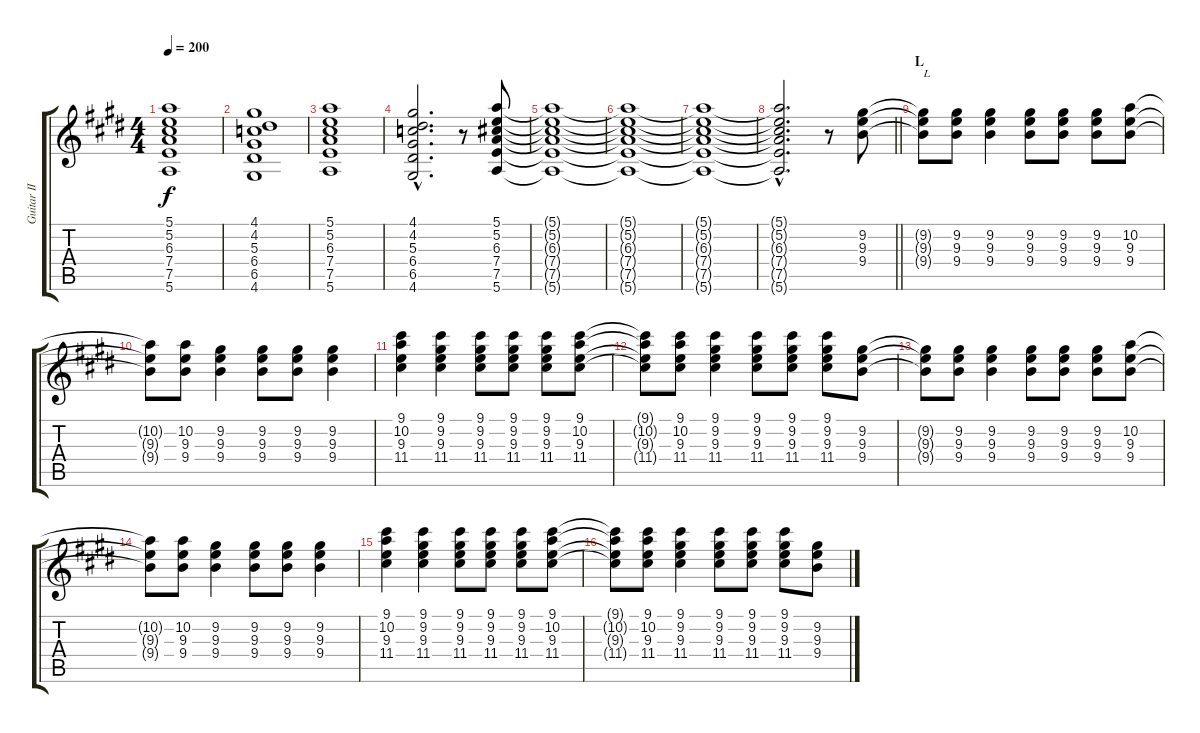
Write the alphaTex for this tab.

\track ("Guitar II" "Guitar II") {instrument distortionguitar}
\staff {score tabs}
\tuning (E4 B3 G3 D3 A2 E2) {hide}
\ts (4 4)
\tempo 200
\clef g2
\ks e
(5.1 5.2 6.3 7.4 7.5 5.6).1{dy f} |
(4.1 4.2 5.3 6.4 6.5 4.6).1 |
(5.1 5.2 6.3 7.4 7.5 5.6).1 |
(4.1{hac} 4.2{hac} 5.3{hac} 6.4{hac} 6.5{hac} 4.6{hac}).2{d} r.8 (5.1 5.2 6.3 7.4 7.5 5.6).8 |
(5.1{t} 5.2{t} 6.3{t} 7.4{t} 7.5{t} 5.6{t}).1 |
(5.1{t} 5.2{t} 6.3{t} 7.4{t} 7.5{t} 5.6{t}).1 |
(5.1{t} 5.2{t} 6.3{t} 7.4{t} 7.5{t} 5.6{t}).1 |
\barLineRight lightlight
(5.1{hac t} 5.2{hac t} 6.3{hac t} 7.4{hac t} 7.5{hac t} 5.6{hac t}).2{d} r.8 (9.2 9.3 9.4).8 |
\section ("" "L")
(9.2{t} 9.3{t} 9.4{t}).8{txt "L"} (9.2 9.3 9.4).8 (9.2 9.3 9.4).4 (9.2 9.3 9.4).8 (9.2 9.3 9.4).8 (9.2 9.3 9.4).8 (10.2 9.3 9.4).8 |
(10.2{t} 9.3{t} 9.4{t}).8 (10.2 9.3 9.4).8 (9.2 9.3 9.4).4 (9.2 9.3 9.4).8 (9.2 9.3 9.4).8 (9.2 9.3 9.4).4 |
(9.1 10.2 9.3 11.4).4 (9.1 9.2 9.3 11.4).4 (9.1 9.2 9.3 11.4).8 (9.1 9.2 9.3 11.4).8 (9.1 9.2 9.3 11.4).8 (9.1 10.2 9.3 11.4).8 |
(9.1{t} 10.2{t} 9.3{t} 11.4{t}).8 (9.1 10.2 9.3 11.4).8 (9.1 9.2 9.3 11.4).4 (9.1 9.2 9.3 11.4).8 (9.1 9.2 9.3 11.4).8 (9.1 9.2 9.3 11.4).8 (9.2 9.3 9.4).8 |
(9.2{t} 9.3{t} 9.4{t}).8 (9.2 9.3 9.4).8 (9.2 9.3 9.4).4 (9.2 9.3 9.4).8 (9.2 9.3 9.4).8 (9.2 9.3 9.4).8 (10.2 9.3 9.4).8 |
(10.2{t} 9.3{t} 9.4{t}).8 (10.2 9.3 9.4).8 (9.2 9.3 9.4).4 (9.2 9.3 9.4).8 (9.2 9.3 9.4).8 (9.2 9.3 9.4).4 |
(9.1 10.2 9.3 11.4).4 (9.1 9.2 9.3 11.4).4 (9.1 9.2 9.3 11.4).8 (9.1 9.2 9.3 11.4).8 (9.1 9.2 9.3 11.4).8 (9.1 10.2 9.3 11.4).8 |
(9.1{t} 10.2{t} 9.3{t} 11.4{t}).8 (9.1 10.2 9.3 11.4).8 (9.1 9.2 9.3 11.4).4 (9.1 9.2 9.3 11.4).8 (9.1 9.2 9.3 11.4).8 (9.1 9.2 9.3 11.4).8 (9.2 9.3 9.4).8
